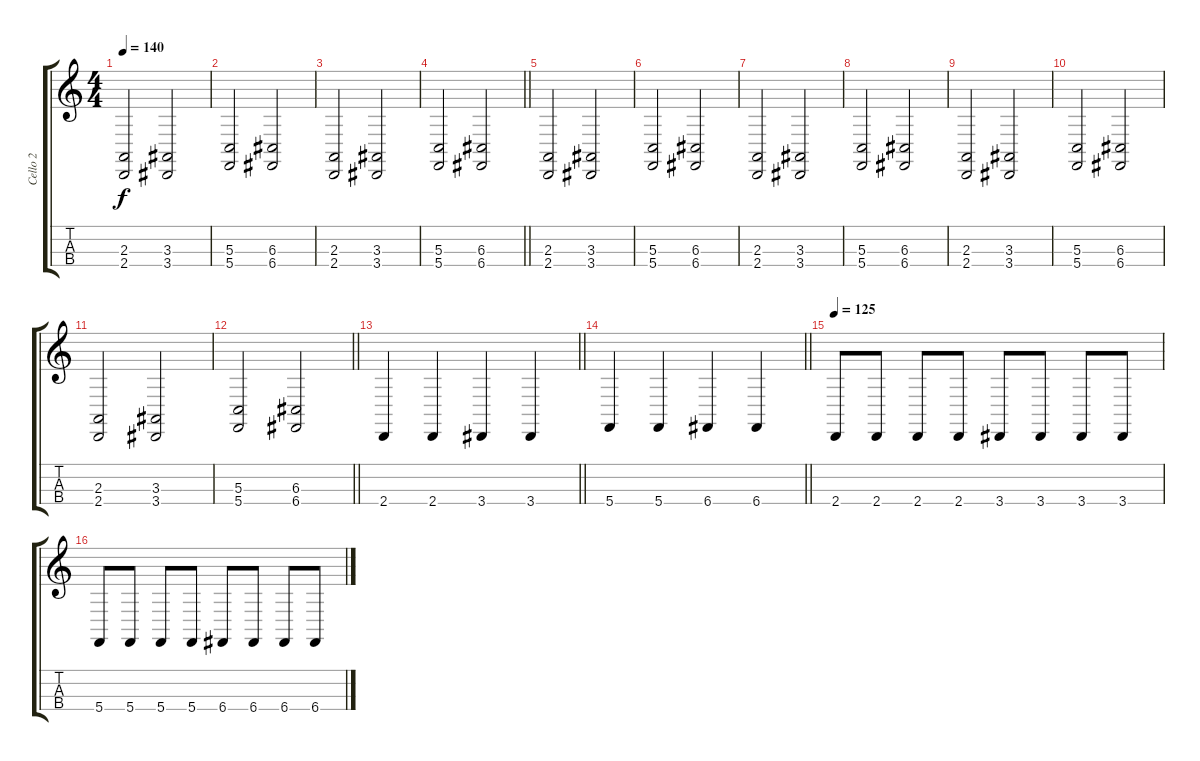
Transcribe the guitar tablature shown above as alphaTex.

\track ("Cello 2" "Cello 2") {instrument cello}
\staff {score tabs}
\tuning (A3 D3 G2 C2) {hide}
\ts (4 4)
\tempo 140
\clef g2
\ks c
(2.3 2.4).2{dy f} (3.3 3.4).2 |
(5.3 5.4).2 (6.3 6.4).2 |
(2.3 2.4).2 (3.3 3.4).2 |
\barLineRight lightlight
(5.3 5.4).2 (6.3 6.4).2 |
(2.3 2.4).2 (3.3 3.4).2 |
(5.3 5.4).2 (6.3 6.4).2 |
(2.3 2.4).2 (3.3 3.4).2 |
(5.3 5.4).2 (6.3 6.4).2 |
(2.3 2.4).2 (3.3 3.4).2 |
(5.3 5.4).2 (6.3 6.4).2 |
(2.3 2.4).2 (3.3 3.4).2 |
\barLineRight lightlight
(5.3 5.4).2 (6.3 6.4).2 |
\barLineRight lightlight
2.4.4 2.4.4 3.4.4 3.4.4 |
\barLineRight lightlight
5.4.4 5.4.4 6.4.4 6.4.4 |
\tempo 125
2.4.8 2.4.8 2.4.8 2.4.8 3.4.8 3.4.8 3.4.8 3.4.8 |
5.4.8 5.4.8 5.4.8 5.4.8 6.4.8 6.4.8 6.4.8 6.4.8
